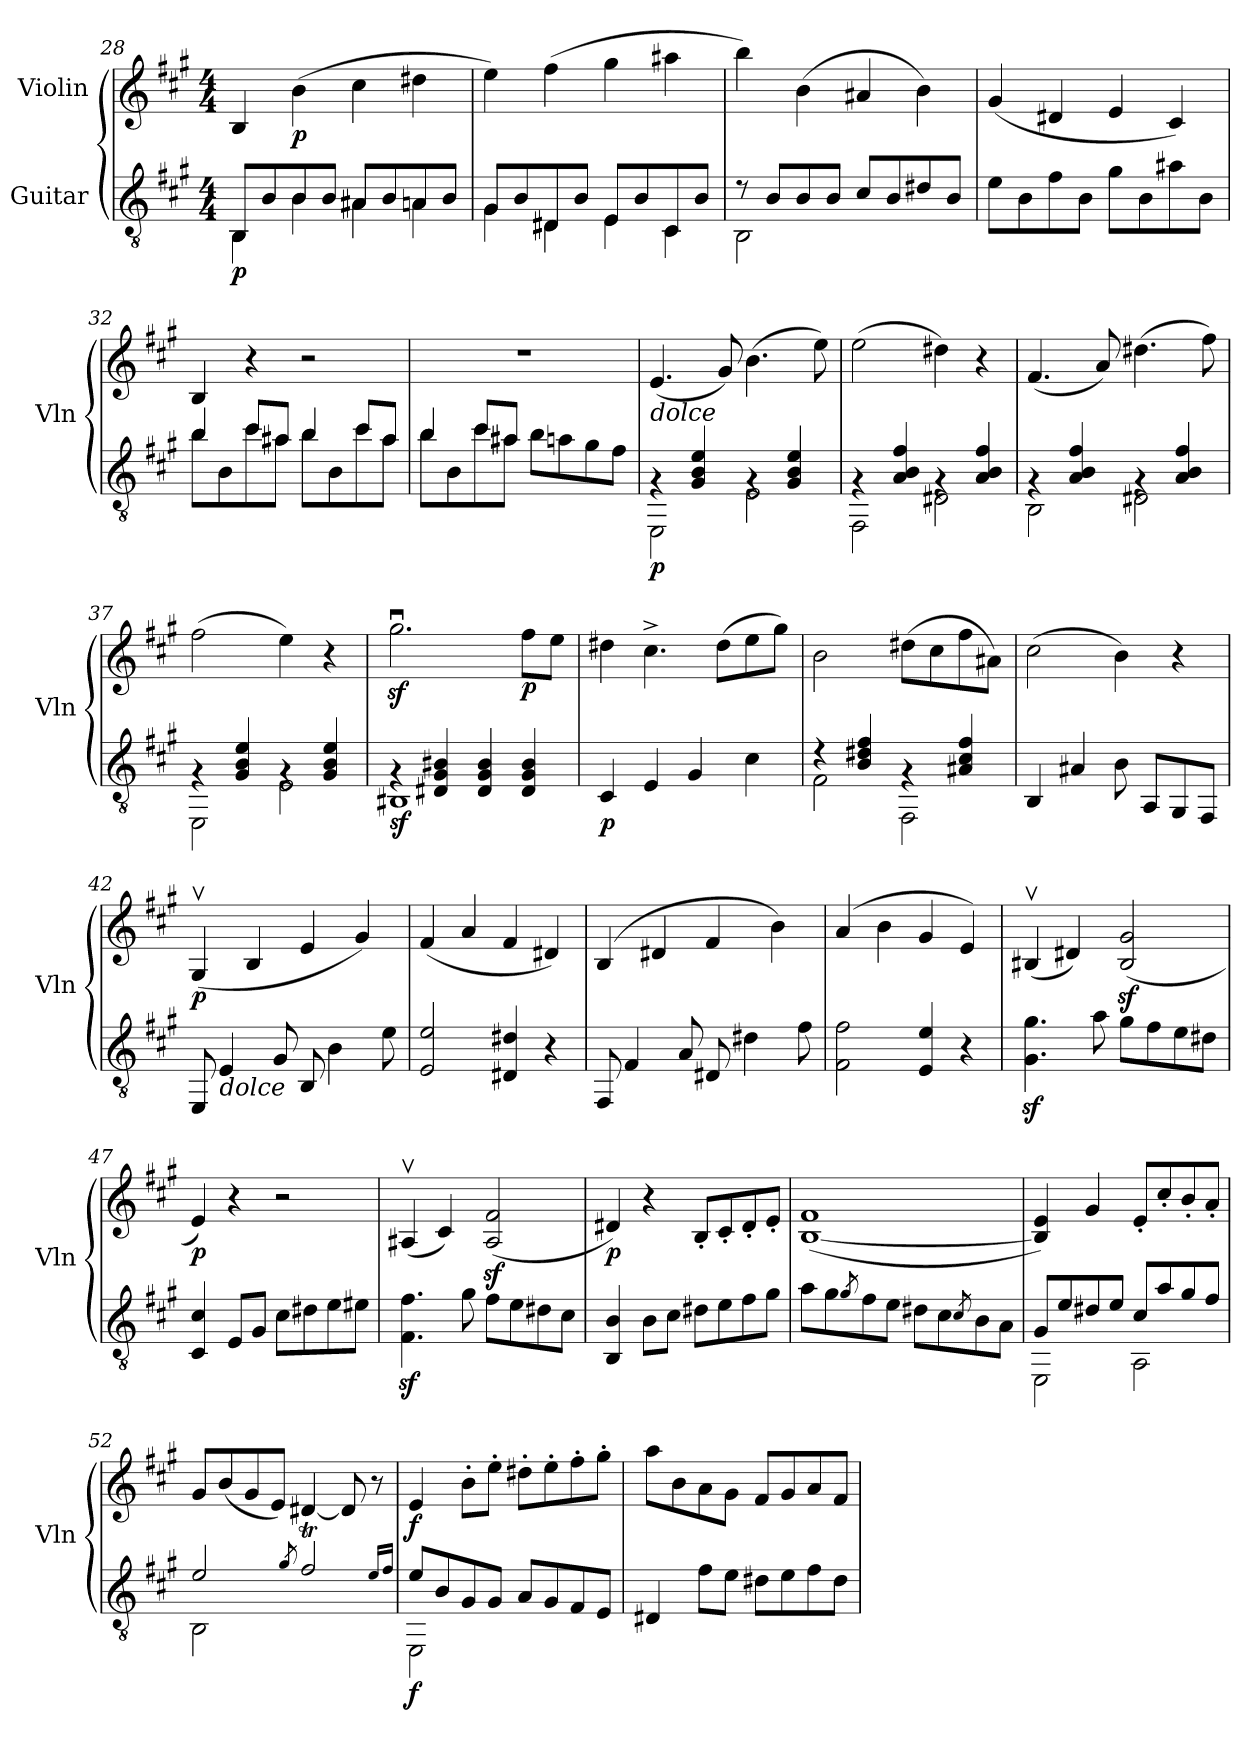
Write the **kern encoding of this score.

**kern	**dynam	**kern	**dynam
*part2	*part2	*part1	*part1
*staff2	*staff2	*staff1	*staff1
*I"Guitar	*	*I"Violin	*
*	*	*I'Vln	*
*clefGv2	*	*clefG2	*
*k[f#c#g#]	*	*k[f#c#g#]	*
*M4/4	*	*M4/4	*
=28	=28	=28	=28
*^	*	*	*
!	!	!LO:DY:b	!	!
8BB/L	4BB\	p	4B/	.
8B/	.	.	.	.
!	!	!	!	!LO:DY:b
8B/	4B\	.	(4b\	p
8B/J	.	.	.	.
8A#X/L	4A#\	.	4cc#\	.
8B/	.	.	.	.
8An/	4A\	.	4dd#X\	.
8B/J	.	.	.	.
!!LO:LB:g=z
=29	=29	=29	=29	=29
8G#/L	4G#\	.	4ee\)	.
8B/	.	.	.	.
8D#X/	4D#\	.	(4ff#\	.
8B/J	.	.	.	.
8E/L	4E\	.	4gg#\	.
8B/	.	.	.	.
8C#/	4C#\	.	4aa#X\	.
8B/J	.	.	.	.
=30	=30	=30	=30	=30
8r	2BB\	.	4bb\)	.
8B/L	.	.	.	.
8B/	.	.	(4b\	.
8B/J	.	.	.	.
8c#/L	2ryy	.	4a#X/	.
8B/	.	.	.	.
8d#X/	.	.	4b\)	.
8B/J	.	.	.	.
*v	*v	*	*	*
=31	=31	=31	=31
8e\L	.	(4g#/	.
8B\	.	.	.
8f#\	.	4d#X/	.
8B\J	.	.	.
8g#\L	.	4e/	.
8B\	.	.	.
8a#X\	.	4c#/)	.
8B\J	.	.	.
=32	=32	=32	=32
*^	*	*	*
4b/	8b\L	.	4B/	.
.	8B\	.	.	.
8cc#/L	8cc#\	.	4r	.
8a#X/J	8a#\J	.	.	.
4b/	8b\L	.	2r	.
.	8B\	.	.	.
8cc#/L	8cc#\	.	.	.
8a#/J	8a#\J	.	.	.
=33	=33	=33	=33	=33
4b/	8b\L	.	1r	.
.	8B\	.	.	.
8cc#/L	8cc#\	.	.	.
8a#X/J	8a#\J	.	.	.
8b\L	2ryy	.	.	.
8an\	.	.	.	.
8g#\	.	.	.	.
8f#\J	.	.	.	.
!!LO:PB:g=z
=34	=34	=34	=34	=34
!	!	!	!LO:TX:b:i:t=dolce	!
!	!	!LO:DY:b	!	!
4rG	2EE\	p	(4.e/	.
4G#/ 4B/ 4e/	.	.	.	.
.	.	.	8g#/)	.
4rG	2E\	.	(4.b\	.
4G#/ 4B/ 4e/	.	.	.	.
.	.	.	8ee\)	.
=35	=35	=35	=35	=35
4rG	2FF#\	.	(2ee\	.
4A/ 4B/ 4f#/	.	.	.	.
4rG	2D#X\	.	4dd#X\)	.
4A/ 4B/ 4f#/	.	.	4r	.
=36	=36	=36	=36	=36
4rG	2BB\	.	(4.f#/	.
4A/ 4B/ 4f#/	.	.	.	.
.	.	.	8a/)	.
4rG	2D#X\	.	(4.dd#X\	.
4A/ 4B/ 4f#/	.	.	.	.
.	.	.	8ff#\)	.
=37	=37	=37	=37	=37
4rG	2EE\	.	(2ff#\	.
4G#/ 4B/ 4e/	.	.	.	.
4rG	2E\	.	4ee\)	.
4G#/ 4B/ 4e/	.	.	4r	.
=38	=38	=38	=38	=38
!	!	!LO:DY:b	!	!
4rG	1BB#X	sf	2.gg#z<u\	.
4D#X/ 4G#/ 4B#X/	.	.	.	.
4D#/ 4G#/ 4B#/	.	.	.	.
!	!	!	!	!LO:DY:b
4D#/ 4G#/ 4B#/	.	.	8ff#\L	p
.	.	.	8ee\J	.
*v	*v	*	*	*
=39	=39	=39	=39
!	!LO:DY:b	!	!
4C#/	p	4dd#X\	.
4E/	.	4.cc#^\	.
4G#/	.	.	.
.	.	(8dd#\L	.
4c#\	.	8ee\	.
.	.	8gg#\J)	.
=40	=40	=40	=40
*^	*	*	*
4r	2F#\	.	2b\	.
4B/ 4d#X/ 4f#/	.	.	.	.
4rG	2FF#\	.	(8dd#X\L	.
.	.	.	8cc#\	.
4A#X/ 4c#/ 4f#/	.	.	8ff#\	.
.	.	.	8a#X\J)	.
*v	*v	*	*	*
!!LO:LB:g=z
=41	=41	=41	=41
4BB/	.	(2cc#\	.
4A#X/	.	.	.
8B\	.	4b\)	.
8AA/L	.	.	.
8GG#/	.	4r	.
8FF#/J	.	.	.
=42	=42	=42	=42
!	!	!	!LO:DY:b
8EE/	.	(4G#v/	p
!LO:TX:b:i:t=dolce	!	!	!
4E/	.	.	.
.	.	4B/	.
8G#/	.	.	.
8BB/	.	4e/	.
4B\	.	.	.
.	.	4g#/)	.
8e\	.	.	.
=43	=43	=43	=43
2E/ 2e/	.	(4f#/	.
.	.	4a/	.
4D#X/ 4d#X/	.	4f#/	.
4r	.	4d#X/)	.
=44	=44	=44	=44
8FF#/	.	(4B/	.
4F#/	.	.	.
.	.	4d#X/	.
8A/	.	.	.
8D#X/	.	4f#/	.
4d#X\	.	.	.
.	.	4b\)	.
8f#\	.	.	.
=45	=45	=45	=45
2F#\ 2f#\	.	(4a/	.
.	.	4b\	.
4E/ 4e/	.	4g#/	.
4r	.	4e/)	.
=46	=46	=46	=46
4.G#\z< 4.g#\z<	.	(4B#Xv/	.
.	.	4d#X/)	.
8a\	.	.	.
8g#\L	.	(>2B#/z< 2g#/z<	.
8f#\	.	.	.
8e\	.	.	.
8d#X\J	.	.	.
!!LO:LB:g=z
=47	=47	=47	=47
!	!	!	!LO:DY:b
4C#/ 4c#/	.	4e/)	p
8E/L	.	4r	.
8G#/J	.	.	.
8c#\L	.	2r	.
8d#X\	.	.	.
8e\	.	.	.
8e#X\J	.	.	.
=48	=48	=48	=48
4.F#\z< 4.f#\z<	.	(4A#Xv/	.
.	.	4c#/)	.
8g#\	.	.	.
8f#\L	.	(>2A#/z< 2f#/z<	.
8e\	.	.	.
8d#X\	.	.	.
8c#\J	.	.	.
=49	=49	=49	=49
!	!	!	!LO:DY:b
4BB/ 4B/	.	4d#X/)	p
8B\L	.	4r	.
8c#\J	.	.	.
8d#X\L	.	8B'/L	.
8e\	.	8c#'/	.
8f#\	.	8d#'/	.
8g#\J	.	8e'/J	.
=50	=50	=50	=50
8a\L	.	(>[1B 1f#	.
8g#\	.	.	.
8qg#/	.	.	.
8f#\	.	.	.
8e\J	.	.	.
8d#X\L	.	.	.
8c#\	.	.	.
8qc#/	.	.	.
8B\	.	.	.
8A\J	.	.	.
=51	=51	=51	=51
*^	*	*	*
8G#/L	2EE\	.	4B/] 4e/)	.
8e/	.	.	.	.
8d#X/	.	.	4g#/	.
8e/J	.	.	.	.
8c#/L	2AA\	.	8e'/L	.
8a/	.	.	8cc#'/	.
8g#/	.	.	8b'/	.
8f#/J	.	.	8a'/J	.
!!LO:LB:g=z
=52	=52	=52	=52	=52
2e/	2BB\	.	8g#/L	.
.	.	.	(8b/	.
.	.	.	8g#/	.
.	.	.	8e/J)	.
8qg#/	.	.	.	.
2f#T/	2ryy	.	[4d#X/	.
.	.	.	8d#/]	.
.	.	.	8r	.
16qe/LL	.	.	.	.
16qf#/JJ	.	.	.	.
=53	=53	=53	=53	=53
!	!	!LO:DY:b	!	!LO:DY:b
8e/L	2EE\	f	4e/	f
8B/	.	.	.	.
8G#/	.	.	8b'\L	.
8G#/J	.	.	8ee'\J	.
8A/L	2ryy	.	8dd#X'\L	.
8G#/	.	.	8ee'\	.
8F#/	.	.	8ff#'\	.
8E/J	.	.	8gg#'\J	.
*v	*v	*	*	*
=54	=54	=54	=54
4D#X/	.	8aa\L	.
.	.	8b\	.
8f#\L	.	8a\	.
8e\J	.	8g#\J	.
8d#X\L	.	8f#/L	.
8e\	.	8g#/	.
8f#\	.	8a/	.
8d#\J	.	8f#/J	.
=	=	=	=
*-	*-	*-	*-
